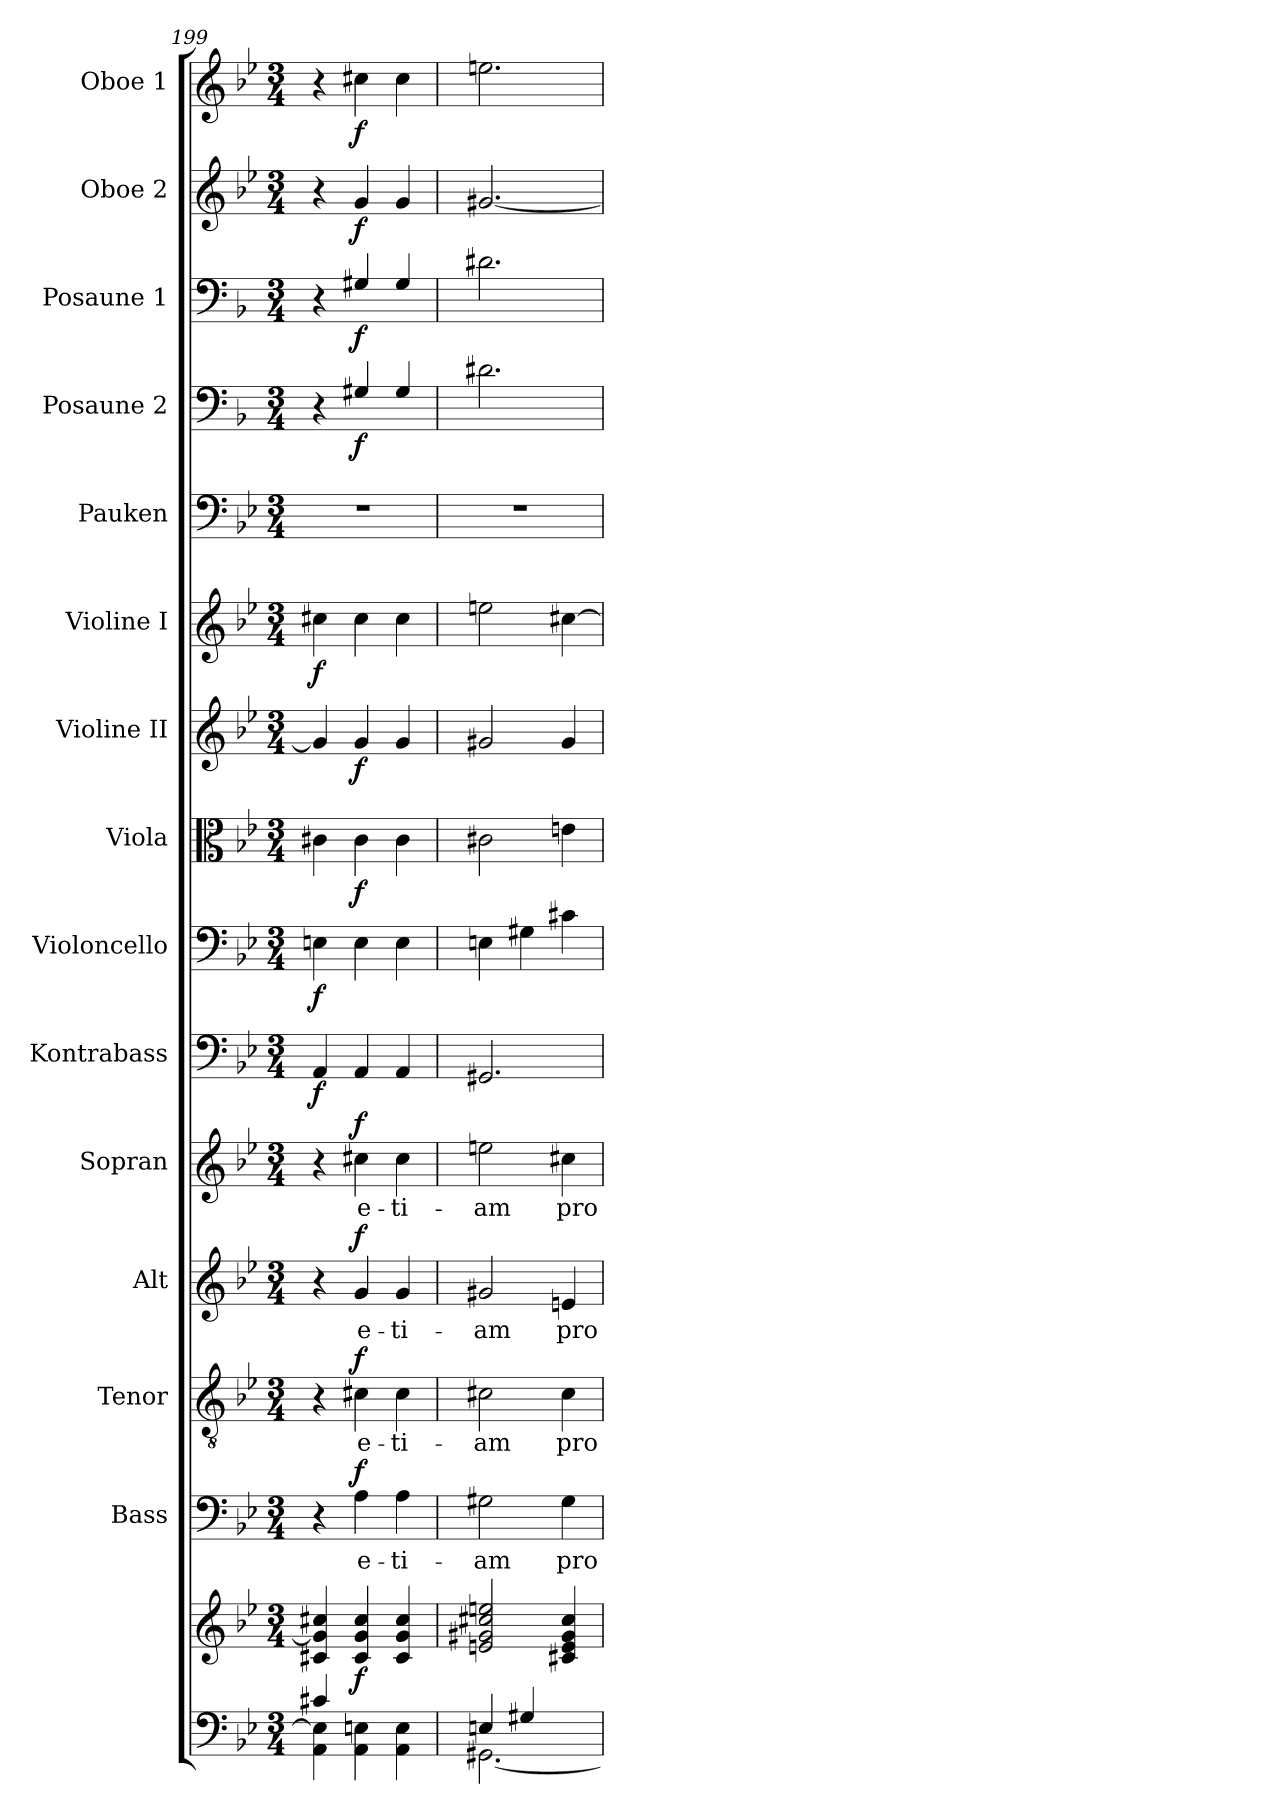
**kern	**kern	**dynam	**kern	**text	**dynam	**kern	**text	**dynam	**kern	**text	**dynam	**kern	**text	**dynam	**kern	**dynam	**kern	**dynam	**kern	**dynam	**kern	**dynam	**kern	**dynam	**kern	**kern	**dynam	**kern	**dynam	**kern	**dynam	**kern	**dynam
*part15	*part15	*part15	*part14	*part14	*part14	*part13	*part13	*part13	*part12	*part12	*part12	*part11	*part11	*part11	*part10	*part10	*part9	*part9	*part8	*part8	*part7	*part7	*part6	*part6	*part5	*part4	*part4	*part3	*part3	*part2	*part2	*part1	*part1
*staff16	*staff15	*staff15/16	*staff14	*staff14	*staff14	*staff13	*staff13	*staff13	*staff12	*staff12	*staff12	*staff11	*staff11	*staff11	*staff10	*staff10	*staff9	*staff9	*staff8	*staff8	*staff7	*staff7	*staff6	*staff6	*staff5	*staff4	*staff4	*staff3	*staff3	*staff2	*staff2	*staff1	*staff1
*	*	*	*I"Bass	*	*	*I"Tenor	*	*	*I"Alt	*	*	*I"Sopran	*	*	*I"Kontrabass	*	*I"Violoncello	*	*I"Viola	*	*I"Violine II	*	*I"Violine I	*	*I"Pauken	*I"Posaune 2	*	*I"Posaune 1	*	*I"Oboe 2	*	*I"Oboe 1	*
*	*	*	*I'B.	*	*	*I'T.	*	*	*I'A.	*	*	*I'S.	*	*	*I'Kb.	*	*I'Vc.	*	*I'Vla.	*	*I'Vl. II	*	*I'Vl. I	*	*I'Pk.	*I'Pos. 2	*	*I'Pos. 1	*	*I'Ob. 2	*	*I'Ob. 1	*
*clefF4	*clefG2	*	*clefF4	*	*	*clefGv2	*	*	*clefG2	*	*	*clefG2	*	*	*clefF4	*	*clefF4	*	*clefC3	*	*clefG2	*	*clefG2	*	*clefF4	*clefF4	*	*clefF4	*	*clefG2	*	*clefG2	*
*	*	*	*	*	*	*	*	*	*	*	*	*	*	*	*ITrd7c12	*	*	*	*	*	*	*	*	*	*	*ITrd4c7	*	*ITrd4c7	*	*	*	*	*
*k[b-e-]	*k[b-e-]	*	*k[b-e-]	*	*	*k[b-e-]	*	*	*k[b-e-]	*	*	*k[b-e-]	*	*	*k[b-e-]	*	*k[b-e-]	*	*k[b-e-]	*	*k[b-e-]	*	*k[b-e-]	*	*k[b-e-]	*k[b-e-]	*	*k[b-e-]	*	*k[b-e-]	*	*k[b-e-]	*
*B-:	*B-:	*	*B-:	*	*	*B-:	*	*	*B-:	*	*	*B-:	*	*	*B-:	*	*B-:	*	*B-:	*	*B-:	*	*B-:	*	*B-:	*B-:	*	*B-:	*	*B-:	*	*B-:	*
*M3/4	*M3/4	*	*M3/4	*	*	*M3/4	*	*	*M3/4	*	*	*M3/4	*	*	*M3/4	*	*M3/4	*	*M3/4	*	*M3/4	*	*M3/4	*	*M3/4	*M3/4	*	*M3/4	*	*M3/4	*	*M3/4	*
=199	=199	=199	=199	=199	=199	=199	=199	=199	=199	=199	=199	=199	=199	=199	=199	=199	=199	=199	=199	=199	=199	=199	=199	=199	=199	=199	=199	=199	=199	=199	=199	=199	=199
*^	*	*	*	*	*	*	*	*	*	*	*	*	*	*	*	*	*	*	*	*	*	*	*	*	*	*	*	*	*	*	*	*	*
!	!	!	!	!	!	!	!	!	!	!	!	!	!	!	!	!	!LO:DY:b	!	!LO:DY:b	!	!	!	!	!	!LO:DY:b	!	!	!	!	!	!	!	!	!
4c#X/	4AA\ 4E\]	4c#X/ 4g/] 4cc#X/	.	4r	.	.	4r	.	.	4r	.	.	4r	.	.	4AAA/	f	4En\	f	4c#X\	.	4g/]	.	4cc#X\	f	2.r	4r	.	4r	.	4r	.	4r	.
!	!	!	!LO:DY:b	!	!LO:LY:b	!LO:DY:a	!	!LO:LY:b	!LO:DY:a	!	!LO:LY:b	!LO:DY:a	!	!LO:LY:b	!LO:DY:a	!	!	!	!	!	!LO:DY:b	!	!LO:DY:b	!	!	!	!	!LO:DY:b	!	!LO:DY:b	!	!LO:DY:b	!	!LO:DY:b
2ryy	4AA\ 4En\	4c#/ 4g/ 4cc#/	f	4A\	e-	f	4c#X\	e-	f	4g/	e-	f	4cc#X\	e-	f	4AAA/	.	4E\	.	4c#\	f	4g/	f	4cc#\	.	.	4C#X/	f	4C#X/	f	4g/	f	4cc#X\	f
!	!	!	!	!	!LO:LY:b	!	!	!LO:LY:b	!	!	!LO:LY:b	!	!	!LO:LY:b	!	!	!	!	!	!	!	!	!	!	!	!	!	!	!	!	!	!	!	!
.	4AA\ 4E\	4c#/ 4g/ 4cc#/	.	4A\	-ti-	.	4c#\	-ti-	.	4g/	-ti-	.	4cc#\	-ti-	.	4AAA/	.	4E\	.	4c#\	.	4g/	.	4cc#\	.	.	4C#/	.	4C#/	.	4g/	.	4cc#\	.
=200	=200	=200	=200	=200	=200	=200	=200	=200	=200	=200	=200	=200	=200	=200	=200	=200	=200	=200	=200	=200	=200	=200	=200	=200	=200	=200	=200	=200	=200	=200	=200	=200	=200	=200
!	!	!	!	!	!LO:LY:b	!	!	!LO:LY:b	!	!	!LO:LY:b	!	!	!LO:LY:b	!	!	!	!	!	!	!	!	!	!	!	!	!	!	!	!	!	!	!	!
4En/	[<2.GG#X\	2en/ 2g#X/ 2cc#X/ 2een/	.	2G#X\	-am	.	2c#X\	-am	.	2g#X/	-am	.	2een\	-am	.	2.GGG#X/	.	4En\	.	2c#X\	.	2g#X/	.	2een\	.	2.r	2.G#X\	.	2.G#X\	.	[2.g#X/	.	2.een\	.
4G#X/	.	.	.	.	.	.	.	.	.	.	.	.	.	.	.	.	.	4G#X\	.	.	.	.	.	.	.	.	.	.	.	.	.	.	.	.
!	!	!	!	!	!LO:LY:b	!	!	!LO:LY:b	!	!	!LO:LY:b	!	!	!LO:LY:b	!	!	!	!	!	!	!	!	!	!	!	!	!	!	!	!	!	!	!	!
4ryy	.	4c#X/ 4e/ 4g#/ 4cc#/	.	4G#\	pro	.	4c#\	pro	.	4en/	pro	.	4cc#X\	pro	.	.	.	4c#X\	.	4en\	.	4g#/	.	[4cc#X\	.	.	.	.	.	.	.	.	.	.
*v	*v	*	*	*	*	*	*	*	*	*	*	*	*	*	*	*	*	*	*	*	*	*	*	*	*	*	*	*	*	*	*	*	*	*
=	=	=	=	=	=	=	=	=	=	=	=	=	=	=	=	=	=	=	=	=	=	=	=	=	=	=	=	=	=	=	=	=	=
*-	*-	*-	*-	*-	*-	*-	*-	*-	*-	*-	*-	*-	*-	*-	*-	*-	*-	*-	*-	*-	*-	*-	*-	*-	*-	*-	*-	*-	*-	*-	*-	*-	*-
